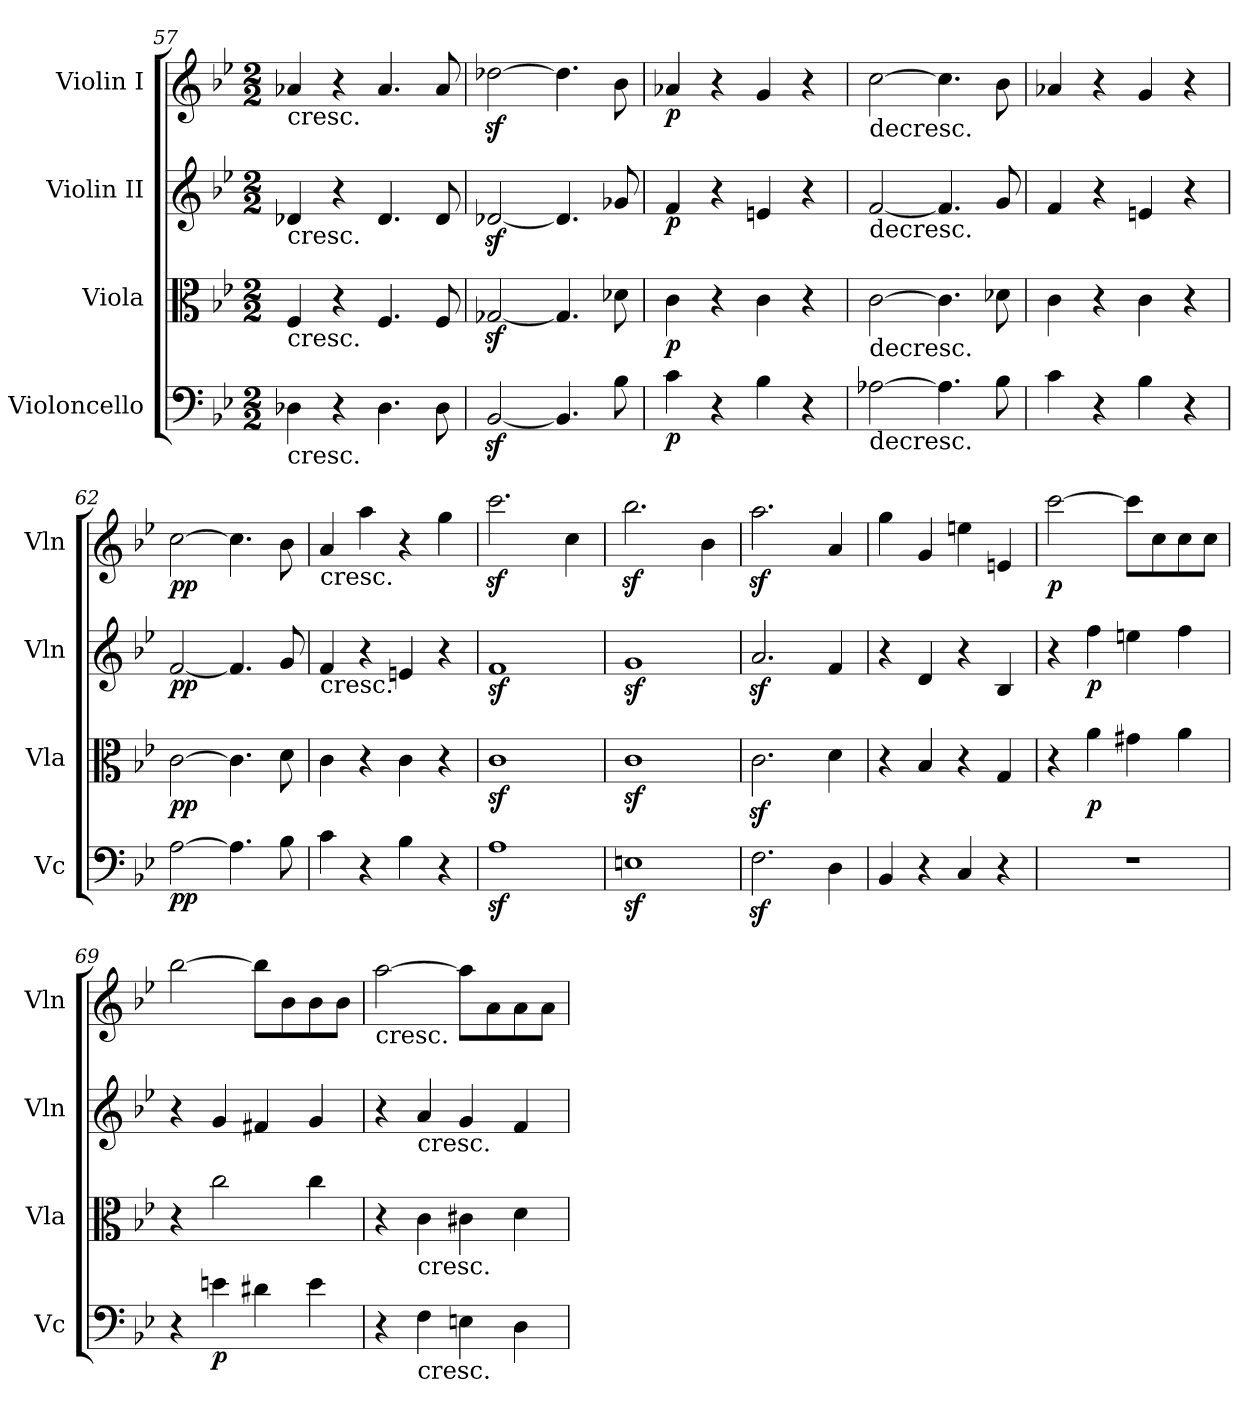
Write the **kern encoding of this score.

**kern	**dynam	**kern	**dynam	**kern	**dynam	**kern	**dynam
*part4	*part4	*part3	*part3	*part2	*part2	*part1	*part1
*staff4	*staff4	*staff3	*staff3	*staff2	*staff2	*staff1	*staff1
*I"Violoncello	*	*I"Viola	*	*I"Violin II	*	*I"Violin I	*
*I'Vc	*	*I'Vla	*	*I'Vln	*	*I'Vln	*
*clefF4	*	*clefC3	*	*clefG2	*	*clefG2	*
*k[b-e-]	*	*k[b-e-]	*	*k[b-e-]	*	*k[b-e-]	*
*B-:	*	*B-:	*	*B-:	*	*B-:	*
*M2/2	*	*M2/2	*	*M2/2	*	*M2/2	*
=57	=57	=57	=57	=57	=57	=57	=57
!	!	!	!	!	!	!LO:TX:b:t=cresc.	!
!	!	!	!	!LO:TX:b:t=cresc.	!	!	!
!	!	!LO:TX:b:t=cresc.	!	!	!	!	!
!LO:TX:b:t=cresc.	!	!	!	!	!	!	!
4D-X\	.	4F/	.	4d-X/	.	4a-X/	.
4r	.	4r	.	4r	.	4r	.
4.D-\	.	4.F/	.	4.d-/	.	4.a-/	.
8D-\	.	8F/	.	8d-/	.	8a-/	.
=58	=58	=58	=58	=58	=58	=58	=58
[2BB-z</	.	[2G-Xz</	.	[2d-Xz</	.	[2dd-Xz<\	.
4.BB-/]	.	4.G-/]	.	4.d-/]	.	4.dd-\]	.
8B-\	.	8d-X\	.	8g-X/	.	8b-\	.
=59	=59	=59	=59	=59	=59	=59	=59
!	!LO:DY:b	!	!LO:DY:b	!	!LO:DY:b	!	!LO:DY:b
4c\	p	4c\	p	4f/	p	4a-X/	p
4r	.	4r	.	4r	.	4r	.
4B-\	.	4c\	.	4en/	.	4g/	.
4r	.	4r	.	4r	.	4r	.
=60	=60	=60	=60	=60	=60	=60	=60
!	!	!	!	!	!	!LO:TX:b:t=decresc.	!
!	!	!	!	!LO:TX:b:t=decresc.	!	!	!
!	!	!LO:TX:b:t=decresc.	!	!	!	!	!
!LO:TX:b:t=decresc.	!	!	!	!	!	!	!
[2A-X\	.	[2c\	.	[2f/	.	[2cc\	.
4.A-\]	.	4.c\]	.	4.f/]	.	4.cc\]	.
8B-\	.	8d-X\	.	8g/	.	8b-\	.
=61	=61	=61	=61	=61	=61	=61	=61
4c\	.	4c\	.	4f/	.	4a-X/	.
4r	.	4r	.	4r	.	4r	.
4B-\	.	4c\	.	4en/	.	4g/	.
4r	.	4r	.	4r	.	4r	.
=62	=62	=62	=62	=62	=62	=62	=62
!	!LO:DY:b	!	!LO:DY:b	!	!LO:DY:b	!	!LO:DY:b
[2A\	pp	[2c\	pp	[2f/	pp	[2cc\	pp
4.A\]	.	4.c\]	.	4.f/]	.	4.cc\]	.
8B-\	.	8d\	.	8g/	.	8b-\	.
=63	=63	=63	=63	=63	=63	=63	=63
!	!	!	!	!	!	!LO:TX:b:t=cresc.	!
!	!	!	!	!LO:TX:b:t=cresc.	!	!	!
4c\	.	4c\	.	4f/	.	4a/	.
4r	.	4r	.	4r	.	4aa\	.
4B-\	.	4c\	.	4en/	.	4r	.
4r	.	4r	.	4r	.	4gg\	.
=64	=64	=64	=64	=64	=64	=64	=64
1Az<	.	1cz<	.	1fz<	.	2.cccz<\	.
.	.	.	.	.	.	4cc\	.
=65	=65	=65	=65	=65	=65	=65	=65
1Enz<	.	1cz<	.	1gz<	.	2.bb-z<\	.
.	.	.	.	.	.	4b-\	.
=66	=66	=66	=66	=66	=66	=66	=66
2.Fz<\	.	2.cz<\	.	2.az</	.	2.aaz<\	.
4D\	.	4d\	.	4f/	.	4a/	.
=67	=67	=67	=67	=67	=67	=67	=67
4BB-/	.	4r	.	4r	.	4gg\	.
4r	.	4B-/	.	4d/	.	4g/	.
4C/	.	4r	.	4r	.	4een\	.
4r	.	4G/	.	4B-/	.	4en/	.
=68	=68	=68	=68	=68	=68	=68	=68
!	!	!	!	!	!	!	!LO:DY:b
1r	.	4r	.	4r	.	[2ccc\	p
!	!	!	!LO:DY:b	!	!LO:DY:b	!	!
.	.	4a\	p	4ff\	p	.	.
.	.	4g#X\	.	4een\	.	8ccc\L]	.
.	.	.	.	.	.	8cc\	.
.	.	4a\	.	4ff\	.	8cc\	.
.	.	.	.	.	.	8cc\J	.
=69	=69	=69	=69	=69	=69	=69	=69
4r	.	4r	.	4r	.	[2bb-\	.
!	!LO:DY:b	!	!	!	!	!	!
4en\	p	2cc\	.	4g/	.	.	.
4d#X\	.	.	.	4f#X/	.	8bb-\L]	.
.	.	.	.	.	.	8b-\	.
4e\	.	4cc\	.	4g/	.	8b-\	.
.	.	.	.	.	.	8b-\J	.
=70	=70	=70	=70	=70	=70	=70	=70
!	!	!	!	!	!	!LO:TX:b:t=cresc.	!
4r	.	4r	.	4r	.	[2aa\	.
!	!	!	!	!LO:TX:b:t=cresc.	!	!	!
!	!	!LO:TX:b:t=cresc.	!	!	!	!	!
!LO:TX:b:t=cresc.	!	!	!	!	!	!	!
4F\	.	4c\	.	4a/	.	.	.
4En\	.	4c#X\	.	4g/	.	8aa\L]	.
.	.	.	.	.	.	8a\	.
4D\	.	4d\	.	4f/	.	8a\	.
.	.	.	.	.	.	8a\J	.
=	=	=	=	=	=	=	=
*-	*-	*-	*-	*-	*-	*-	*-
